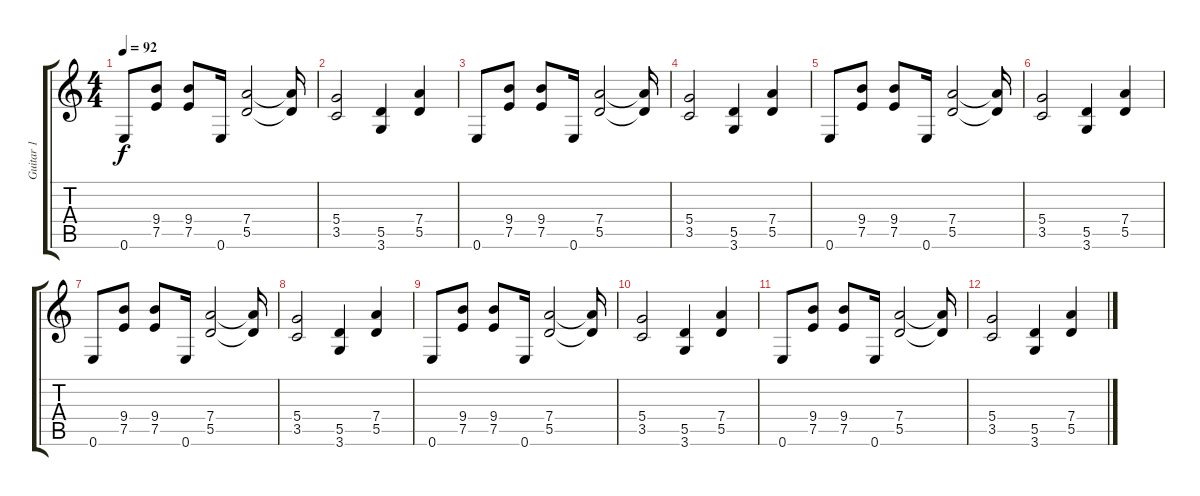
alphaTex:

\track ("Guitar 1" "Guitar 1") {instrument distortionguitar}
\staff {score tabs}
\tuning (E4 B3 G3 D3 A2 E2) {hide}
\ts (4 4)
\tempo 92
\clef g2
\ks c
0.6.8{dy f} (9.4 7.5).8 (9.4 7.5).8 0.6.16 (7.4 5.5).2 (7.4{t} 5.5{t}).16 |
(5.4 3.5).2 (5.5 3.6).4 (7.4 5.5).4 |
0.6.8 (9.4 7.5).8 (9.4 7.5).8 0.6.16 (7.4 5.5).2 (7.4{t} 5.5{t}).16 |
(5.4 3.5).2 (5.5 3.6).4 (7.4 5.5).4 |
0.6.8 (9.4 7.5).8 (9.4 7.5).8 0.6.16 (7.4 5.5).2 (7.4{t} 5.5{t}).16 |
(5.4 3.5).2 (5.5 3.6).4 (7.4 5.5).4 |
0.6.8 (9.4 7.5).8 (9.4 7.5).8 0.6.16 (7.4 5.5).2 (7.4{t} 5.5{t}).16 |
(5.4 3.5).2 (5.5 3.6).4 (7.4 5.5).4 |
0.6.8 (9.4 7.5).8 (9.4 7.5).8 0.6.16 (7.4 5.5).2 (7.4{t} 5.5{t}).16 |
(5.4 3.5).2 (5.5 3.6).4 (7.4 5.5).4 |
0.6.8 (9.4 7.5).8 (9.4 7.5).8 0.6.16 (7.4 5.5).2 (7.4{t} 5.5{t}).16 |
(5.4 3.5).2 (5.5 3.6).4 (7.4 5.5).4
